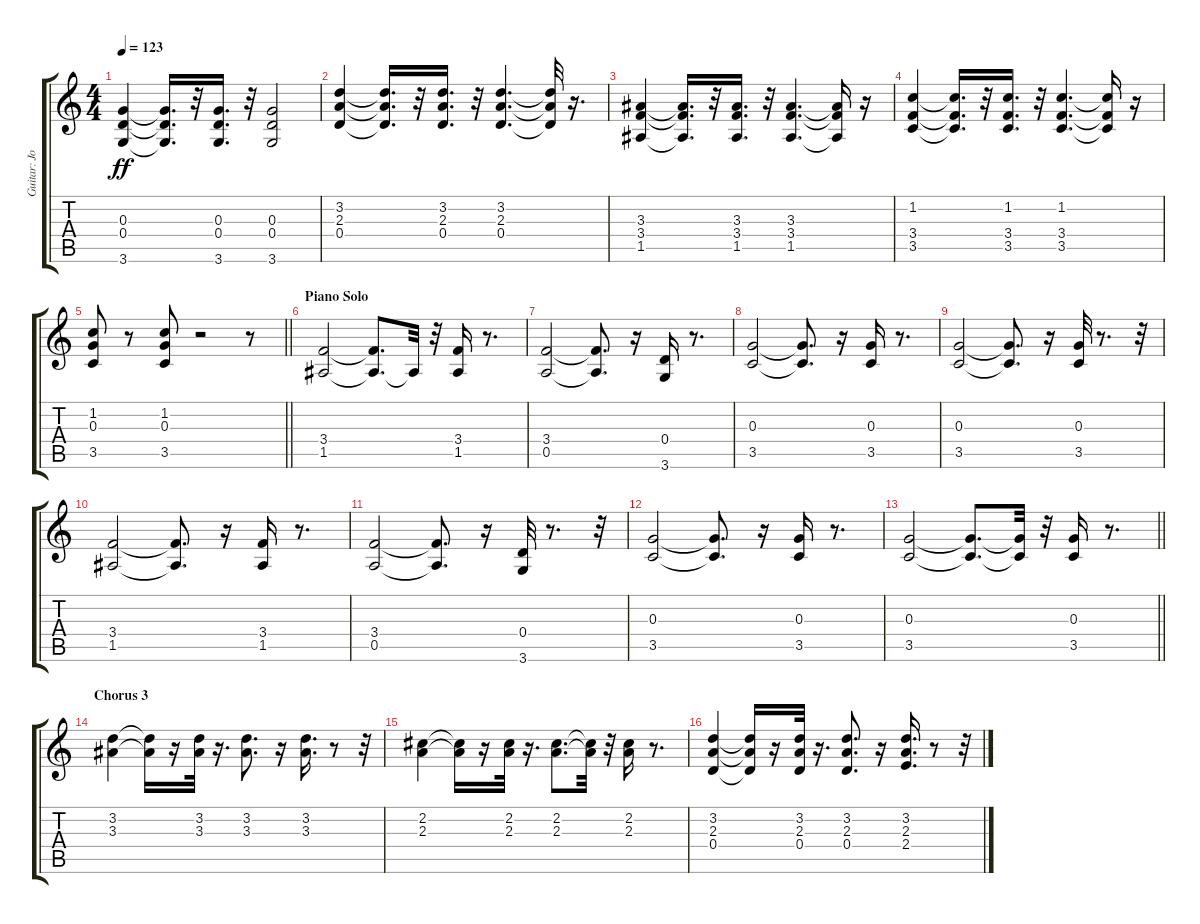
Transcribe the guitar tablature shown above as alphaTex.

\track ("Guitar: Joey Hunting" "Guitar: Jo") {instrument overdrivenguitar}
\staff {score tabs}
\tuning (E4 B3 G3 D3 A2 E2) {hide}
\ts (4 4)
\tempo 123
\clef g2
\ks c
(0.3 0.4 3.6).4{dy ff} (0.3{t} 0.4{t} 3.6{t}).16{d} r.32 (0.3 0.4 3.6).16{d} r.32 (0.3 0.4 3.6).2 |
(3.2 2.3 0.4).4 (3.2{t} 2.3{t} 0.4{t}).16{d} r.32 (3.2 2.3 0.4).16{d} r.32 (3.2 2.3 0.4).4{d} (3.2{t} 2.3{t} 0.4{t}).32 r.16{d} |
(3.3 3.4 1.5).4 (3.3{t} 3.4{t} 1.5{t}).16{d} r.32 (3.3 3.4 1.5).16{d} r.32 (3.3 3.4 1.5).4{d} (3.3{t} 3.4{t} 1.5{t}).16 r.16 |
(1.2 3.4 3.5).4 (1.2{t} 3.4{t} 3.5{t}).16{d} r.32 (1.2 3.4 3.5).16{d} r.32 (1.2 3.4 3.5).4{d} (1.2{t} 3.4{t} 3.5{t}).16 r.16 |
\barLineRight lightlight
(1.2 0.3 3.5).8 r.8 (1.2 0.3 3.5).8 r.2 r.8 |
\section ("" "Piano Solo")
(3.4 1.5).2 (3.4{t} 1.5{t}).8{d} 1.5{t}.32 r.32 (3.4 1.5).16 r.8{d} |
(3.4 0.5).2 (3.4{t} 0.5{t}).8{d} r.16 (0.4 3.6).16 r.8{d} |
(0.3 3.5).2 (0.3{t} 3.5{t}).8{d} r.16 (0.3 3.5).16 r.8{d} |
(0.3 3.5).2 (0.3{t} 3.5{t}).8{d} r.16 (0.3 3.5).32 r.8{d} r.32 |
(3.4 1.5).2 (3.4{t} 1.5{t}).8{d} r.16 (3.4 1.5).16 r.8{d} |
(3.4 0.5).2 (3.4{t} 0.5{t}).8{d} r.16 (0.4 3.6).32 r.8{d} r.32 |
(0.3 3.5).2 (0.3{t} 3.5{t}).8{d} r.16 (0.3 3.5).16 r.8{d} |
\barLineRight lightlight
(0.3 3.5).2 (0.3{t} 3.5{t}).8{d} (0.3{t} 3.5{t}).32 r.32 (0.3 3.5).16 r.8{d} |
\section ("" "Chorus 3")
(3.2 3.3).4 (3.2{t} 3.3{t}).16 r.16 (3.2 3.3).32 r.16{d} (3.2 3.3).8{d} r.16 (3.2 3.3).16{d} r.8 r.32 |
(2.2 2.3).4 (2.2{t} 2.3{t}).16 r.16 (2.2 2.3).32 r.16{d} (2.2 2.3).8{d} (2.2{t} 2.3{t}).32 r.32 (2.2 2.3).16 r.8{d} |
(3.2 2.3 0.4).4 (3.2{t} 2.3{t} 0.4{t}).16 r.16 (3.2 2.3 0.4).32 r.16{d} (3.2 2.3 0.4).8{d} r.16 (3.2 2.3 2.4).16{d} r.8 r.32
